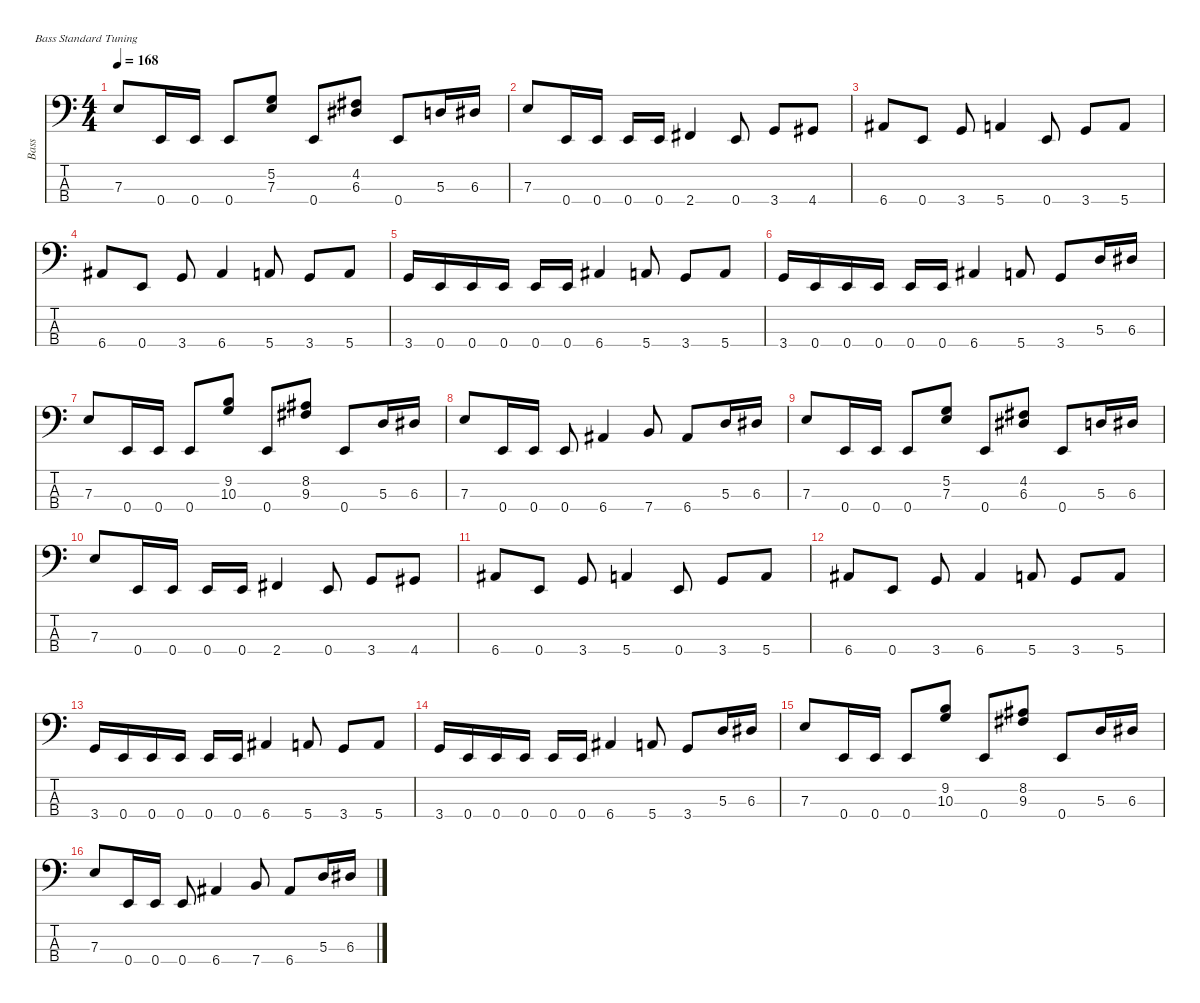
\defaultSystemsLayout 4
\hideDynamics
\bracketExtendMode nobrackets
\firstSystemTrackNameMode fullname
\otherSystemsTrackNameOrientation horizontal
\track ("Bass" "el.bs.") {instrument electricbasspick}
\staff {score tabs}
\tuning (G2 D2 A1 E1)
\ts (4 4)
\tempo 168
\clef f4
\ks c
7.3.8{dy f beam Up} 0.4.16{beam Up} 0.4.16{beam Up} 0.4.8{beam Up} (5.2 7.3).8{beam Up} 0.4.8{beam Up} (4.2{acc #} 6.3{acc #}).8{beam Up} 0.4.8{beam Up} 5.3.16{beam Up} 6.3{acc #}.16{beam Up} |
7.3.8{beam Up} 0.4.16{beam Up} 0.4.16{beam Up} 0.4.16{beam Up} 0.4.16{beam Up} 2.4{acc #}.4{beam Up} 0.4.8{beam Up} 3.4.8{beam Up} 4.4{acc #}.8{beam Up} |
6.4{acc #}.8{beam Up} 0.4.8{beam Up} 3.4.8{beam Up} 5.4.4{beam Up} 0.4.8{beam Up} 3.4.8{beam Up} 5.4.8{beam Up} |
6.4{acc #}.8{beam Up} 0.4.8{beam Up} 3.4.8{beam Up} 6.4{acc #}.4{beam Up} 5.4.8{beam Up} 3.4.8{beam Up} 5.4.8{beam Up} |
3.4.16{beam Up} 0.4.16{beam Up} 0.4.16{beam Up} 0.4.16{beam Up} 0.4.16{beam Up} 0.4.16{beam Up} 6.4{acc #}.4{beam Up} 5.4.8{beam Up} 3.4.8{beam Up} 5.4.8{beam Up} |
3.4.16{beam Up} 0.4.16{beam Up} 0.4.16{beam Up} 0.4.16{beam Up} 0.4.16{beam Up} 0.4.16{beam Up} 6.4{acc #}.4{beam Up} 5.4.8{beam Up} 3.4.8{beam Up} 5.3.16{beam Up} 6.3{acc #}.16{beam Up} |
7.3.8{beam Up} 0.4.16{beam Up} 0.4.16{beam Up} 0.4.8{beam Up} (9.2 10.3).8{beam Up} 0.4.8{beam Up} (8.2{acc #} 9.3{acc #}).8{beam Up} 0.4.8{beam Up} 5.3.16{beam Up} 6.3{acc #}.16{beam Up} |
7.3.8{beam Up} 0.4.16{beam Up} 0.4.16{beam Up} 0.4.8{beam Up} 6.4{acc #}.4{beam Up} 7.4.8{beam Up} 6.4{acc #}.8{beam Up} 5.3.16{beam Up} 6.3{acc #}.16{beam Up} |
7.3.8{beam Up} 0.4.16{beam Up} 0.4.16{beam Up} 0.4.8{beam Up} (5.2 7.3).8{beam Up} 0.4.8{beam Up} (4.2{acc #} 6.3{acc #}).8{beam Up} 0.4.8{beam Up} 5.3.16{beam Up} 6.3{acc #}.16{beam Up} |
7.3.8{beam Up} 0.4.16{beam Up} 0.4.16{beam Up} 0.4.16{beam Up} 0.4.16{beam Up} 2.4{acc #}.4{beam Up} 0.4.8{beam Up} 3.4.8{beam Up} 4.4{acc #}.8{beam Up} |
6.4{acc #}.8{beam Up} 0.4.8{beam Up} 3.4.8{beam Up} 5.4.4{beam Up} 0.4.8{beam Up} 3.4.8{beam Up} 5.4.8{beam Up} |
6.4{acc #}.8{beam Up} 0.4.8{beam Up} 3.4.8{beam Up} 6.4{acc #}.4{beam Up} 5.4.8{beam Up} 3.4.8{beam Up} 5.4.8{beam Up} |
3.4.16{beam Up} 0.4.16{beam Up} 0.4.16{beam Up} 0.4.16{beam Up} 0.4.16{beam Up} 0.4.16{beam Up} 6.4{acc #}.4{beam Up} 5.4.8{beam Up} 3.4.8{beam Up} 5.4.8{beam Up} |
3.4.16{beam Up} 0.4.16{beam Up} 0.4.16{beam Up} 0.4.16{beam Up} 0.4.16{beam Up} 0.4.16{beam Up} 6.4{acc #}.4{beam Up} 5.4.8{beam Up} 3.4.8{beam Up} 5.3.16{beam Up} 6.3{acc #}.16{beam Up} |
7.3.8{beam Up} 0.4.16{beam Up} 0.4.16{beam Up} 0.4.8{beam Up} (9.2 10.3).8{beam Up} 0.4.8{beam Up} (8.2{acc #} 9.3{acc #}).8{beam Up} 0.4.8{beam Up} 5.3.16{beam Up} 6.3{acc #}.16{beam Up} |
7.3.8{beam Up} 0.4.16{beam Up} 0.4.16{beam Up} 0.4.8{beam Up} 6.4{acc #}.4{beam Up} 7.4.8{beam Up} 6.4{acc #}.8{beam Up} 5.3.16{beam Up} 6.3{acc #}.16{beam Up}
